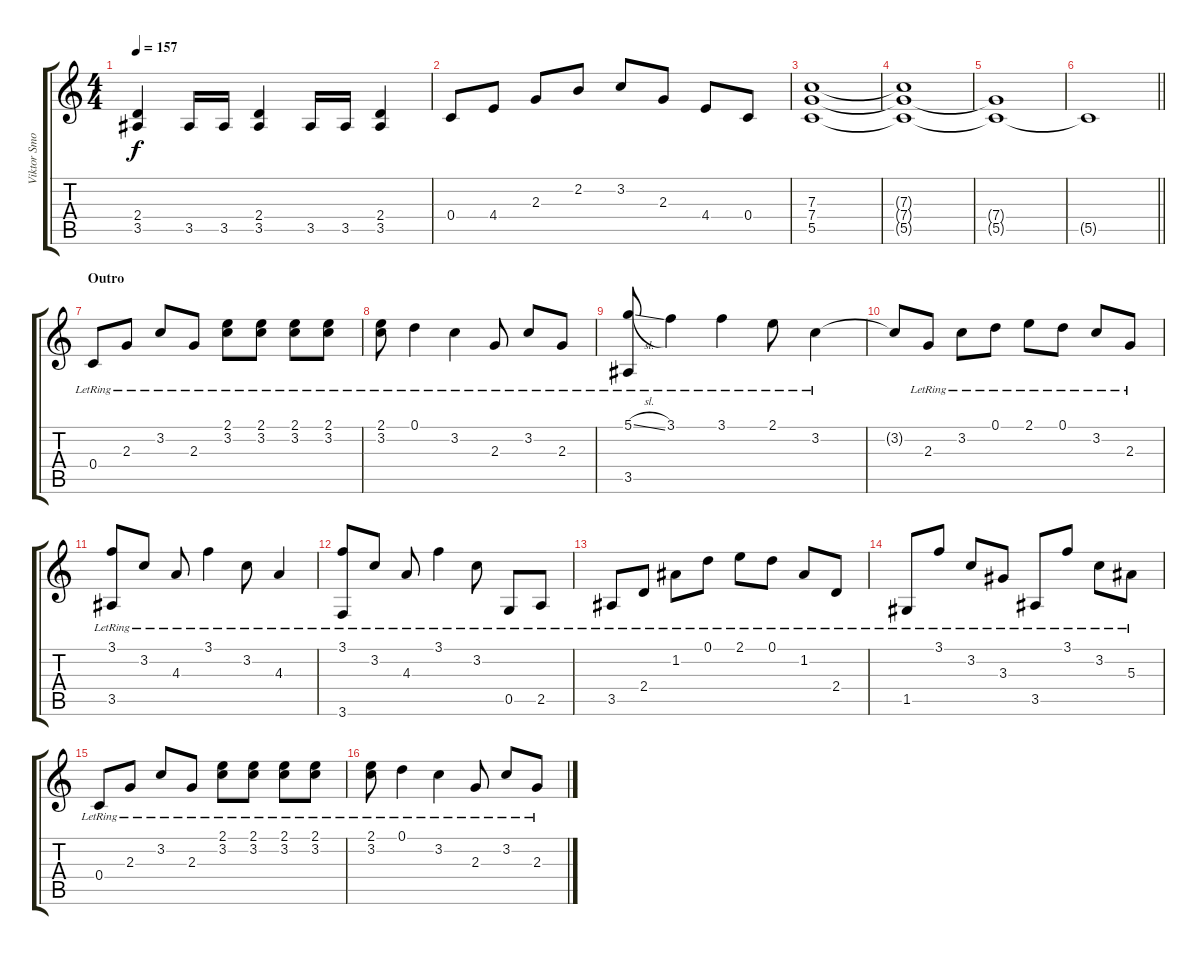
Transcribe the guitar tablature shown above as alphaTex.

\track ("Viktor Smolski" "Viktor Smo") {instrument distortionguitar}
\staff {score tabs}
\tuning (D4 A3 F3 C3 G2 D2) {hide}
\ts (4 4)
\tempo 157
\clef g2
\ks c
(2.4 3.5).4{dy f} 3.5.16 3.5.16 (2.4 3.5).4 3.5.16 3.5.16 (2.4 3.5).4 |
0.4.8 4.4.8 2.3.8 2.2.8 3.2.8 2.3.8 4.4.8 0.4.8 |
(7.3 7.4 5.5).1 |
(7.3{t} 7.4{t} 5.5{t}).1 |
(7.4{t} 5.5{t}).1 |
\barLineRight lightlight
5.5{t}.1 |
\section ("" "Outro")
0.4{lr}.8{volume 16 instrument acousticguitarsteel} 2.3{lr}.8 3.2{lr}.8 2.3{lr}.8 (2.1{lr} 3.2{lr}).8 (2.1{lr} 3.2{lr}).8 (2.1{lr} 3.2{lr}).8 (2.1{lr} 3.2{lr}).8 |
(2.1{lr} 3.2{lr}).8 0.1{lr}.4 3.2{lr}.4 2.3{lr}.8 3.2{lr}.8 2.3{lr}.8 |
(5.1{sl lr} 3.5{lr}).8 3.1{lr}.4 3.1{lr}.4 2.1{lr}.8 3.2{lr}.4 |
3.2{t}.8 2.3{lr}.8 3.2{lr}.8 0.1{lr}.8 2.1{lr}.8 0.1{lr}.8 3.2{lr}.8 2.3{lr}.8 |
(3.1{lr} 3.5{lr}).8 3.2{lr}.8 4.3{lr}.8 3.1{lr}.4 3.2{lr}.8 4.3{lr}.4 |
(3.1{lr} 3.6{lr}).8 3.2{lr}.8 4.3{lr}.8 3.1{lr}.4 3.2{lr}.8 0.5{lr}.8 2.5{lr}.8 |
3.5{lr}.8 2.4{lr}.8 1.2{lr}.8 0.1{lr}.8 2.1{lr}.8 0.1{lr}.8 1.2{lr}.8 2.4{lr}.8 |
1.5{lr}.8 3.1{lr}.8 3.2{lr}.8 3.3{lr}.8 3.5{lr}.8 3.1{lr}.8 3.2{lr}.8 5.3{lr}.8 |
0.4{lr}.8 2.3{lr}.8 3.2{lr}.8 2.3{lr}.8 (2.1{lr} 3.2{lr}).8 (2.1{lr} 3.2{lr}).8 (2.1{lr} 3.2{lr}).8 (2.1{lr} 3.2{lr}).8 |
(2.1{lr} 3.2{lr}).8 0.1{lr}.4 3.2{lr}.4 2.3{lr}.8 3.2{lr}.8 2.3{lr}.8
